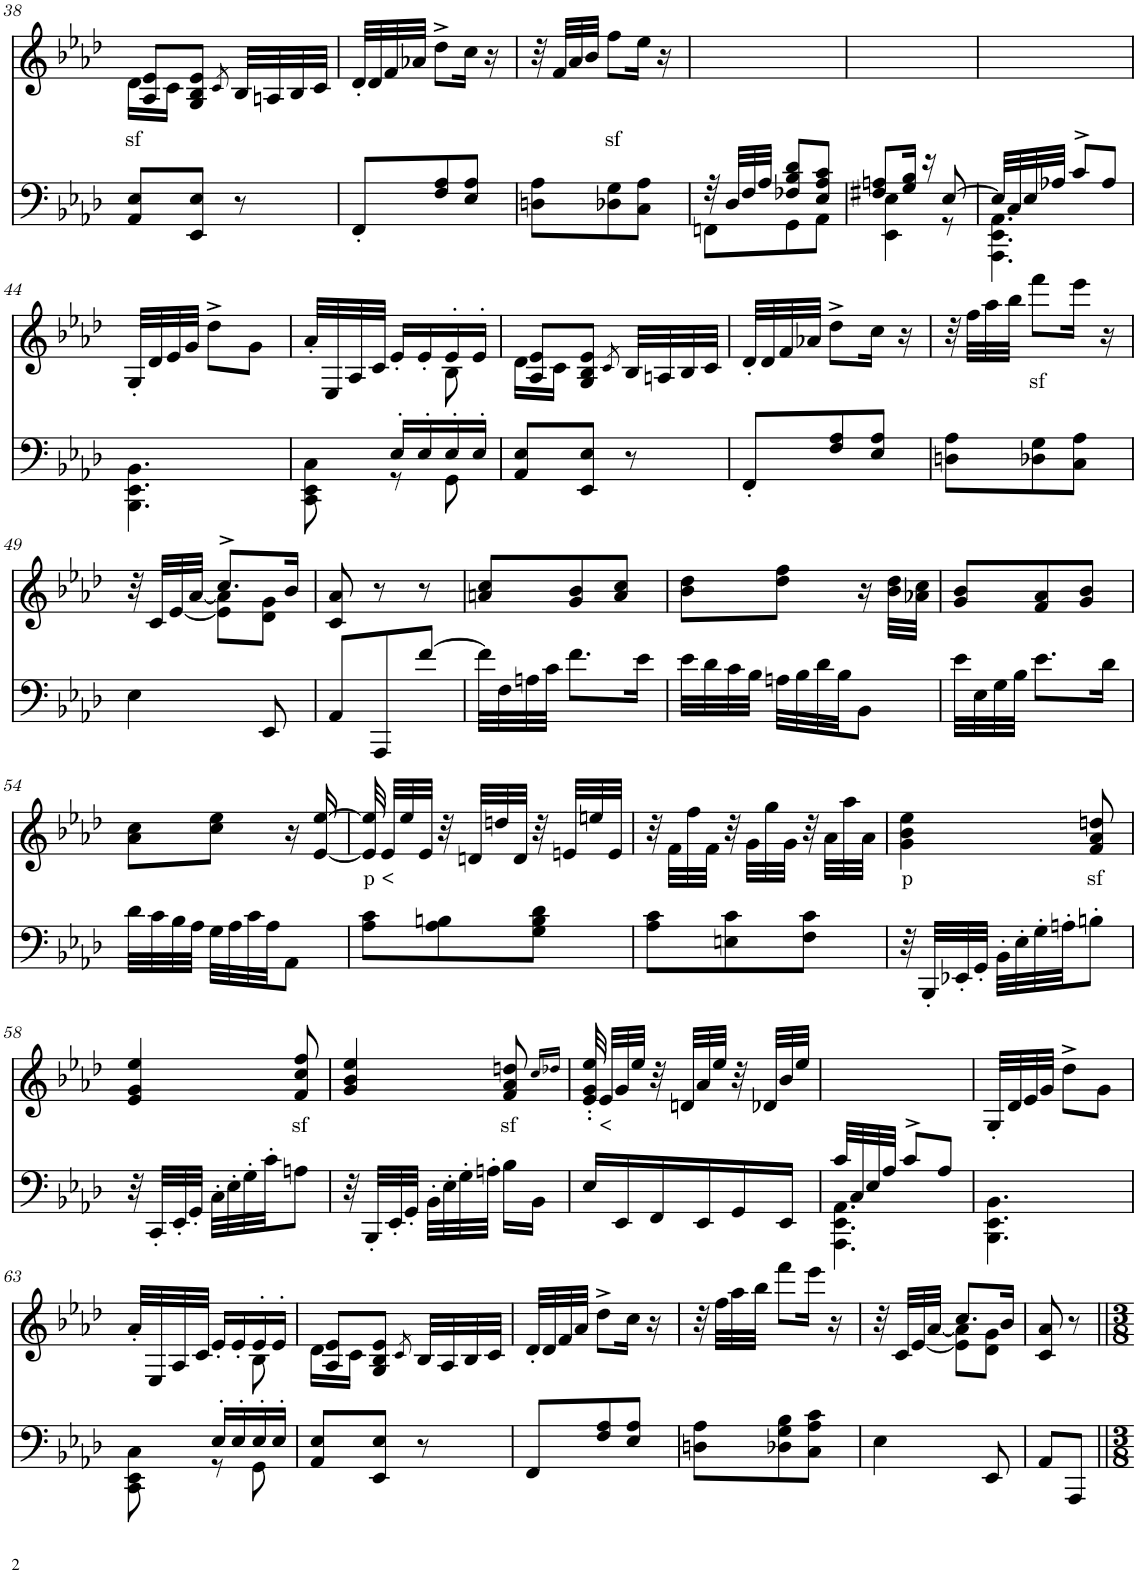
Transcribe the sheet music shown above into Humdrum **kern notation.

**kern	**kern	**text
*part2	*part1	*part1
*staff2	*staff1	*staff1
*I"Piano	*I"Piano	*
*I'Pno	*I'Pno	*
!!LO:PB:g=z
*clefF4	*clefG2	*
*k[b-e-a-d-]	*k[b-e-a-d-]	*
*A-:	*A-:	*
*M3/8	*M3/8	*
=38	=38	=38
*	*^	*
!	!	!	!LO:LY:b
8AA-/ 8E-/L	8A-/ 8e-/L	16d-\LL	sf
.	.	16c\JJ	.
8EE-/ 8E-/J	8G/ 8B-/ 8e-/J	4ryy	.
.	8qc/	.	.
8r	32B-/LLL	.	.
.	32An/	.	.
.	32B-/	.	.
.	32c/JJJ	.	.
*	*v	*v	*
=39	=39	=39
8FF'/L	32d-'/LLL	.
.	32d-/	.
.	32f/	.
.	32a-X/JJJ	.
8F/ 8A-/	8dd-^\L	.
8E-/ 8A-/J	16cc\Jk	.
.	16r	.
=40	=40	=40
8Dn\ 8A-\L	32r	.
.	32f/LLL	.
.	32a-/	.
.	32b-/JJJ	.
!	!	!LO:LY:b
8D-X\ 8G\	8ff\L	sf
8C\ 8A-\J	16ee-\Jk	.
.	16r	.
=41	=41	=41
*^	*	*
32r	8FFn\L	4.ryy	.
32D-/LLL	.	.	.
32F/	.	.	.
32A-/JJJ	.	.	.
8F-X/ 8B-/ 8d-/L	8GG\	.	.
8E-/ 8A-/ 8c/J	8AA-\J	.	.
=42	=42	=42	=42
8F#X/ 8An/L	4EE-\ 4E-\	4.ryy	.
16G/ 16B-/Jk	.	.	.
16r	.	.	.
[8E-/	8r	.	.
=43	=43	=43	=43
32E-/LLL]	4.AAA-\ 4.EE-\ 4.AA-\	4.ryy	.
32C/	.	.	.
32E-/	.	.	.
32A-X/JJJ	.	.	.
8c^/L	.	.	.
8A-/J	.	.	.
*v	*v	*	*
!!LO:LB:g=z
=44	=44	=44
4.BBB-\ 4.EE-\ 4.BB-\	32G'/LLL	.
.	32d-/	.
.	32e-/	.
.	32g/JJJ	.
.	8dd-^\L	.
.	8g\J	.
=45	=45	=45
*^	*^	*
8ryy	8CC\ 8EE-\ 8C\	32a-'/LLL	4ryy	.
.	.	32E-/	.	.
.	.	32A-/	.	.
.	.	32c/JJJ	.	.
16E-'/LL	8r	16e-'/LL	.	.
16E-'/	.	16e-'/	.	.
16E-'/	8GG\	16e-'/	8B-\	.
16E-'/JJ	.	16e-'/JJ	.	.
*v	*v	*	*	*
=46	=46	=46	=46
8AA-/ 8E-/L	8A-/ 8e-/L	16d-\LL	.
.	.	16c\JJ	.
8EE-/ 8E-/J	8G/ 8B-/ 8e-/J	4ryy	.
.	8qc/	.	.
8r	32B-/LLL	.	.
.	32An/	.	.
.	32B-/	.	.
.	32c/JJJ	.	.
*	*v	*v	*
=47	=47	=47
8FF'/L	32d-'/LLL	.
.	32d-/	.
.	32f/	.
.	32a-X/JJJ	.
8F/ 8A-/	8dd-^\L	.
8E-/ 8A-/J	16cc\Jk	.
.	16r	.
=48	=48	=48
8Dn\ 8A-\L	32r	.
.	32ff\LLL	.
.	32aa-\	.
.	32bb-\JJJ	.
!	!	!LO:LY:b
8D-X\ 8G\	8fff\L	sf
8C\ 8A-\J	16eee-\Jk	.
.	16r	.
!!LO:LB:g=z
=49	=49	=49
*	*^	*
4E-\	32r	8ryy	.
.	32c/LLL	.	.
.	[32e-/	.	.
.	[32a-/JJJ	.	.
.	8.cc^/L	8e-\] 8a-\]L	.
8EE-/	.	8d-\ 8g\J	.
.	16b-/Jk	.	.
*	*v	*v	*
=50	=50	=50
8AA-/L	8c/ 8a-/	.
8AAA-/	8r	.
[8f/J	8r	.
=51	=51	=51
32f\LLL]	8an/ 8cc/L	.
32F\	.	.
32An\	.	.
32c\JJJ	.	.
8.f\L	8g/ 8b-/	.
.	8a/ 8cc/J	.
16e-\Jk	.	.
=52	=52	=52
32e-\LLL	8b-\ 8dd-\L	.
32d-\	.	.
32c\	.	.
32B-\JJJ	.	.
32An\LLL	8dd-\ 8ff\J	.
32B-\	.	.
32d-\	.	.
32B-\JJ	.	.
8BB-\J	16r	.
.	32b-\ 32dd-\LLL	.
.	32a-X\ 32cc\JJJ	.
=53	=53	=53
32e-\LLL	8g/ 8b-/L	.
32E-\	.	.
32G\	.	.
32B-\JJJ	.	.
8.e-\L	8f/ 8a-/	.
.	8g/ 8b-/J	.
16d-\Jk	.	.
!!LO:LB:g=z
=54	=54	=54
32d-\LLL	8a-\ 8cc\L	.
32c\	.	.
32B-\	.	.
32A-\JJJ	.	.
32G\LLL	8cc\ 8ee-\J	.
32A-\	.	.
32c\	.	.
32A-\JJ	.	.
8AA-\J	16r	.
.	[16e-/ [16ee-/	.
=55	=55	=55
!	!	!LO:LY:b
8A-\ 8c\L	32e-/] 32ee-/]	p
!	!	!LO:LY:b
.	32e-/LLL	<
.	32ee-/	.
.	32e-/JJJ	.
8A-\ 8Bn\	32r	.
.	32dn/LLL	.
.	32ddn/	.
.	32d/JJJ	.
8G\ 8B\ 8d-\J	32r	.
.	32en/LLL	.
.	32een/	.
.	32e/JJJ	.
=56	=56	=56
8A-\ 8c\L	32r	.
.	32f\LLL	.
.	32ff\	.
.	32f\JJJ	.
8En\ 8c\	32r	.
.	32g\LLL	.
.	32gg\	.
.	32g\JJJ	.
8F\ 8c\J	32r	.
.	32a-\LLL	.
.	32aa-\	.
.	32a-\JJJ	.
=57	=57	=57
!	!	!LO:LY:b
32r	4g\ 4b-\ 4ee-\	p
32BBB-'/LLL	.	.
32EE-X'/	.	.
32GG'/JJJ	.	.
32BB-'\LLL	.	.
32E-'\	.	.
32G'\	.	.
32An'\JJ	.	.
!	!	!LO:LY:b
8Bn'\J	8f/ 8a-/ 8ddn/	sf
!!LO:LB:g=z
=58	=58	=58
32r	4e-/ 4g/ 4ee-/	.
32CC'/LLL	.	.
32EE-'/	.	.
32GG'/JJJ	.	.
32C'\LLL	.	.
32E-'\	.	.
32G'\	.	.
32c'\JJ	.	.
!	!	!LO:LY:b
8An\J	8f/ 8cc/ 8ff/	sf
=59	=59	=59
32r	4g/ 4b-/ 4ee-/	.
32BBB-'/LLL	.	.
32EE-'/	.	.
32GG'/JJJ	.	.
32BB-'\LLL	.	.
32E-'\	.	.
32G'\	.	.
32An'\JJJ	.	.
!	!	!LO:LY:b
16B-\LL	8f/ 8a-/ 8ddn/	sf
16BB-\JJ	.	.
.	16qcc/LL	.
.	16qdd-X/JJ	.
=60	=60	=60
16E-/LL	32e-/' 32g/' 32ee-/'	.
!	!	!LO:LY:b
.	32e-/LLL	<
16EE-/	32g/	.
.	32ee-/JJJ	.
16FF/	32r	.
.	32dn/LLL	.
16EE-/	32a-/	.
.	32ee-/JJJ	.
16GG/	32r	.
.	32d-X/LLL	.
16EE-/JJ	32b-/	.
.	32ee-/JJJ	.
=61	=61	=61
*^	*	*
32c/LLL	4.AAA-\ 4.EE-\ 4.AA-\	4.ryy	.
32C/	.	.	.
32E-/	.	.	.
32A-/JJJ	.	.	.
8c^/L	.	.	.
8A-/J	.	.	.
*v	*v	*	*
=62	=62	=62
4.BBB-\ 4.EE-\ 4.BB-\	32G'/LLL	.
.	32d-/	.
.	32e-/	.
.	32g/JJJ	.
.	8dd-^\L	.
.	8g\J	.
!!LO:LB:g=z
=63	=63	=63
*^	*^	*
8ryy	8CC\ 8EE-\ 8C\	32a-'/LLL	4ryy	.
.	.	32E-/	.	.
.	.	32A-/	.	.
.	.	32c/JJJ	.	.
16E-'/LL	8r	16e-'/LL	.	.
16E-'/	.	16e-'/	.	.
16E-'/	8GG\	16e-'/	8B-\	.
16E-'/JJ	.	16e-'/JJ	.	.
*v	*v	*	*	*
=64	=64	=64	=64
8AA-/ 8E-/L	8A-/ 8e-/L	16d-\LL	.
.	.	16c\JJ	.
8EE-/ 8E-/J	8G/ 8B-/ 8e-/J	4ryy	.
.	8qc/	.	.
8r	32B-/LLL	.	.
.	32A-/	.	.
.	32B-/	.	.
.	32c/JJJ	.	.
*	*v	*v	*
=65	=65	=65
8FF/L	32d-'/LLL	.
.	32d-/	.
.	32f/	.
.	32a-/JJJ	.
8F/ 8A-/	8dd-^\L	.
8E-/ 8A-/J	16cc\Jk	.
.	16r	.
=66	=66	=66
8Dn\ 8A-\L	32r	.
.	32ff\LLL	.
.	32aa-\	.
.	32bb-\JJJ	.
8D-X\ 8G\ 8B-\	8fff\L	.
8C\ 8A-\ 8c\J	16eee-\Jk	.
.	16r	.
=67	=67	=67
*	*^	*
4E-\	32r	8ryy	.
.	32c/LLL	.	.
.	[32e-/	.	.
.	[32a-/JJJ	.	.
.	8.cc/L	8e-\] 8a-\]L	.
8EE-/	.	8d-\ 8g\J	.
.	16b-/Jk	.	.
*	*v	*v	*
=68	=68	=68
8AA-/L	8c/ 8a-/	.
8AAA-/J	8r	.
=||	=||	=||
*-	*-	*-
